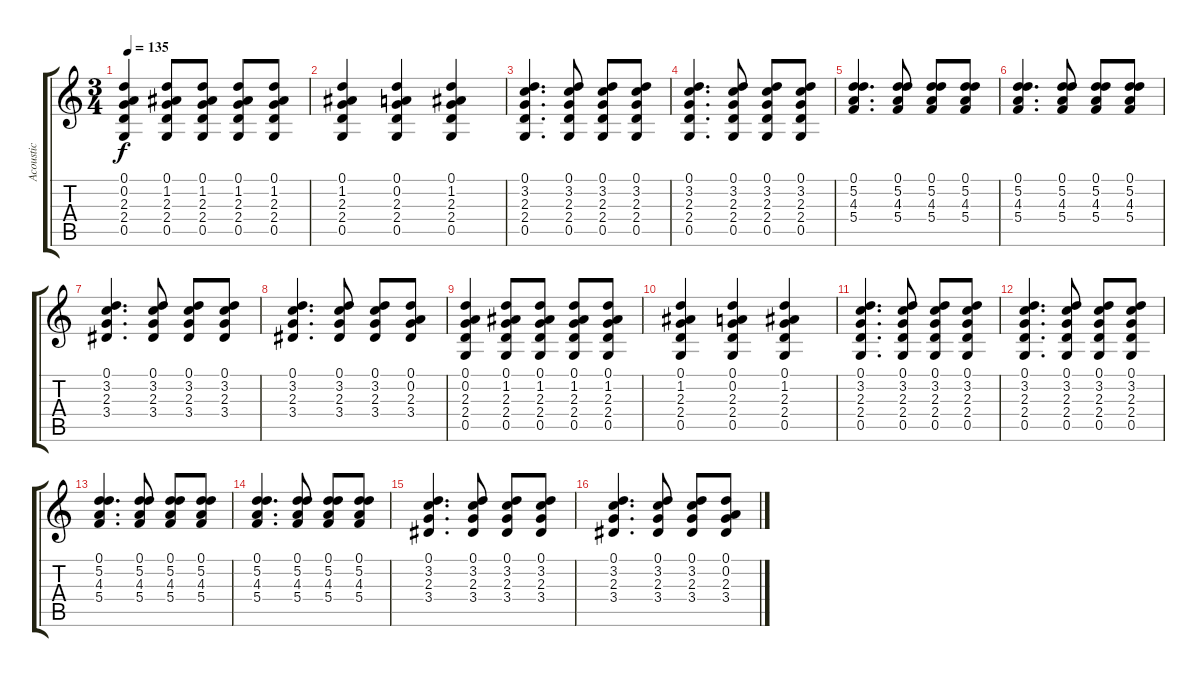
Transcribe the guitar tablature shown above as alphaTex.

\track ("Acoustic" "Acoustic") {instrument acousticguitarsteel}
\staff {score tabs}
\tuning (D4 A3 F3 C3 G2 D2) {hide}
\ts (3 4)
\tempo 135
\clef g2
\ks c
(0.1 0.2 2.3 2.4 0.5).4{dy f} (0.1 1.2 2.3 2.4 0.5).8 (0.1 1.2 2.3 2.4 0.5).8 (0.1 1.2 2.3 2.4 0.5).8 (0.1 1.2 2.3 2.4 0.5).8 |
(0.1 1.2 2.3 2.4 0.5).4 (0.1 0.2 2.3 2.4 0.5).4 (0.1 1.2 2.3 2.4 0.5).4 |
(0.1 3.2 2.3 2.4 0.5).4{d} (0.1 3.2 2.3 2.4 0.5).8 (0.1 3.2 2.3 2.4 0.5).8 (0.1 3.2 2.3 2.4 0.5).8 |
(0.1 3.2 2.3 2.4 0.5).4{d} (0.1 3.2 2.3 2.4 0.5).8 (0.1 3.2 2.3 2.4 0.5).8 (0.1 3.2 2.3 2.4 0.5).8 |
(0.1 5.2 4.3 5.4).4{d} (0.1 5.2 4.3 5.4).8 (0.1 5.2 4.3 5.4).8 (0.1 5.2 4.3 5.4).8 |
(0.1 5.2 4.3 5.4).4{d} (0.1 5.2 4.3 5.4).8 (0.1 5.2 4.3 5.4).8 (0.1 5.2 4.3 5.4).8 |
(0.1 3.2 2.3 3.4).4{d} (0.1 3.2 2.3 3.4).8 (0.1 3.2 2.3 3.4).8 (0.1 3.2 2.3 3.4).8 |
(0.1 3.2 2.3 3.4).4{d} (0.1 3.2 2.3 3.4).8 (0.1 3.2 2.3 3.4).8 (0.1 0.2 2.3 3.4).8 |
(0.1 0.2 2.3 2.4 0.5).4 (0.1 1.2 2.3 2.4 0.5).8 (0.1 1.2 2.3 2.4 0.5).8 (0.1 1.2 2.3 2.4 0.5).8 (0.1 1.2 2.3 2.4 0.5).8 |
(0.1 1.2 2.3 2.4 0.5).4 (0.1 0.2 2.3 2.4 0.5).4 (0.1 1.2 2.3 2.4 0.5).4 |
(0.1 3.2 2.3 2.4 0.5).4{d} (0.1 3.2 2.3 2.4 0.5).8 (0.1 3.2 2.3 2.4 0.5).8 (0.1 3.2 2.3 2.4 0.5).8 |
(0.1 3.2 2.3 2.4 0.5).4{d} (0.1 3.2 2.3 2.4 0.5).8 (0.1 3.2 2.3 2.4 0.5).8 (0.1 3.2 2.3 2.4 0.5).8 |
(0.1 5.2 4.3 5.4).4{d} (0.1 5.2 4.3 5.4).8 (0.1 5.2 4.3 5.4).8 (0.1 5.2 4.3 5.4).8 |
(0.1 5.2 4.3 5.4).4{d} (0.1 5.2 4.3 5.4).8 (0.1 5.2 4.3 5.4).8 (0.1 5.2 4.3 5.4).8 |
(0.1 3.2 2.3 3.4).4{d} (0.1 3.2 2.3 3.4).8 (0.1 3.2 2.3 3.4).8 (0.1 3.2 2.3 3.4).8 |
(0.1 3.2 2.3 3.4).4{d} (0.1 3.2 2.3 3.4).8 (0.1 3.2 2.3 3.4).8 (0.1 0.2 2.3 3.4).8
